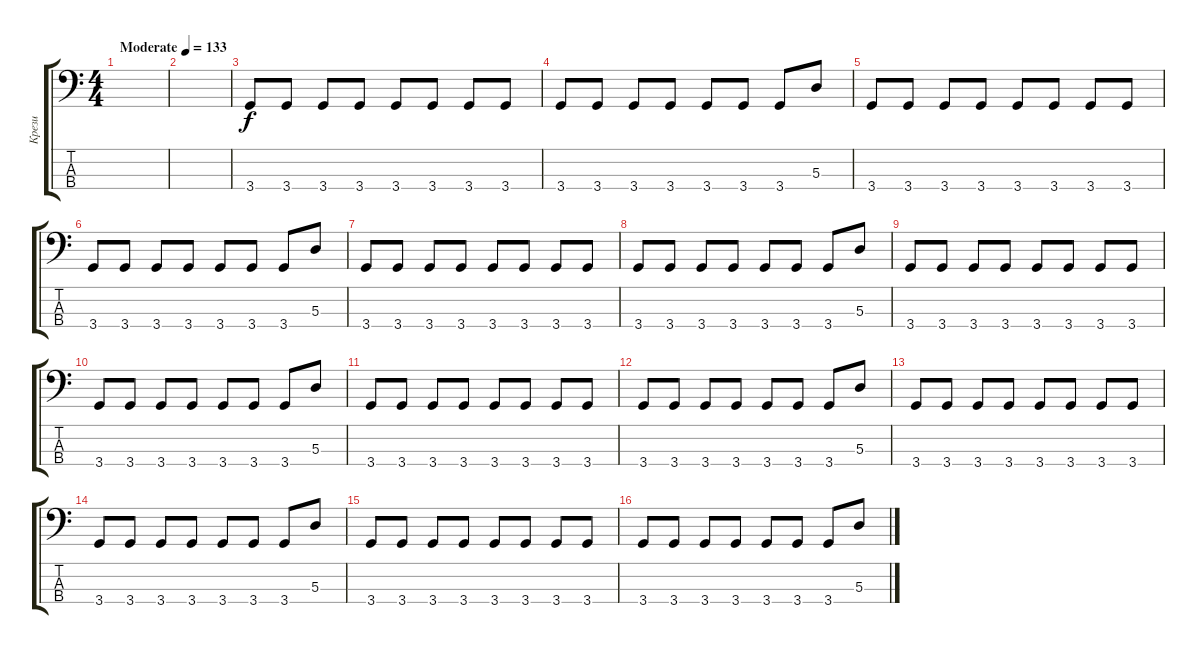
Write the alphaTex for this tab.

\track ("Крези" "Крези") {instrument electricbassfinger}
\staff {score tabs}
\tuning (G2 D2 A1 E1) {hide}
\ts (4 4)
\tempo (133 "Moderate")
\clef f4
\ks c
|
|
3.4.8 3.4.8 3.4.8 3.4.8 3.4.8 3.4.8 3.4.8 3.4.8 |
3.4.8 3.4.8 3.4.8 3.4.8 3.4.8 3.4.8 3.4.8 5.3.8 |
3.4.8 3.4.8 3.4.8 3.4.8 3.4.8 3.4.8 3.4.8 3.4.8 |
3.4.8 3.4.8 3.4.8 3.4.8 3.4.8 3.4.8 3.4.8 5.3.8 |
3.4.8 3.4.8 3.4.8 3.4.8 3.4.8 3.4.8 3.4.8 3.4.8 |
3.4.8 3.4.8 3.4.8 3.4.8 3.4.8 3.4.8 3.4.8 5.3.8 |
3.4.8 3.4.8 3.4.8 3.4.8 3.4.8 3.4.8 3.4.8 3.4.8 |
3.4.8 3.4.8 3.4.8 3.4.8 3.4.8 3.4.8 3.4.8 5.3.8 |
3.4.8 3.4.8 3.4.8 3.4.8 3.4.8 3.4.8 3.4.8 3.4.8 |
3.4.8 3.4.8 3.4.8 3.4.8 3.4.8 3.4.8 3.4.8 5.3.8 |
3.4.8 3.4.8 3.4.8 3.4.8 3.4.8 3.4.8 3.4.8 3.4.8 |
3.4.8 3.4.8 3.4.8 3.4.8 3.4.8 3.4.8 3.4.8 5.3.8 |
3.4.8 3.4.8 3.4.8 3.4.8 3.4.8 3.4.8 3.4.8 3.4.8 |
3.4.8 3.4.8 3.4.8 3.4.8 3.4.8 3.4.8 3.4.8 5.3.8
